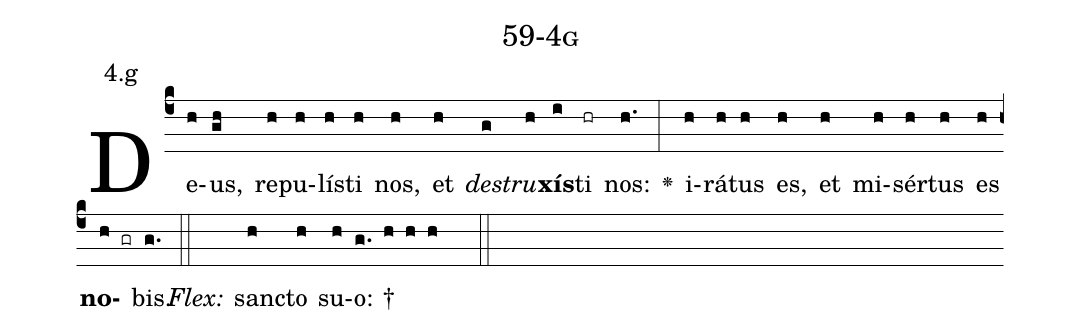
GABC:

name: 59-4g;
annotation: 4.g;
%%
(c4)De(h)us,(gh) re(h)pu(h)lís(h)ti(h) nos,(h) et(h) <i>de</i>(g)<i>stru</i>(h)<b>xís</b>(i)ti(hr) nos:(h.) <v>\greheightstar</v>(:) i(h)rá(h)tus(h) es,(h) et(h) mi(h)sér(h)tus(h) es(h) <b>no</b>(h gr)bis.(g.) (::)
<i>Flex:</i>()  sanc(h)to(h) su(h)o: †(g. h h h  ::)

%E(h) u(h) o(h) u(h) a(h) e.(g.) (::)
